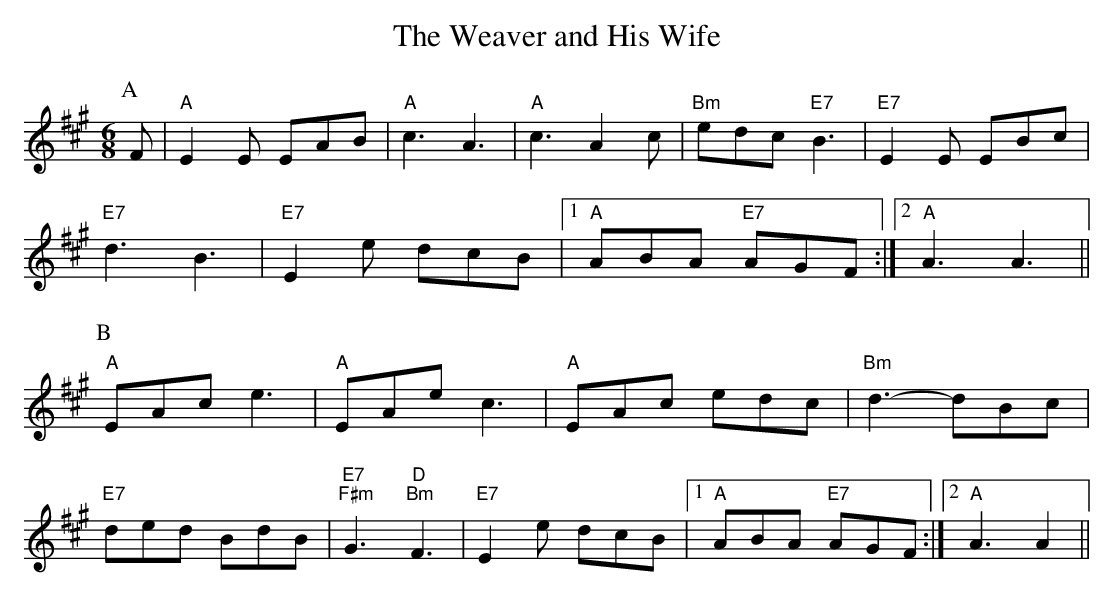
X:1
T:The Weaver and His Wife
M:6/8
K:A
P:A
F|"A"E2E EAB|"A"c3 A3|"A"c3 A2c|"Bm"edc "E7"B3|"E7"E2E EBc|
"E7"d3 B3|"E7"E2e dcB|1"A"ABA "E7"AGF:|2"A"A3 A3||
P:B
"A"EAc e3|"A"EAe c3|"A"EAc edc|"Bm"d3 -dBc|
"E7"ded BdB|"E7""F#m"G3 "D""Bm"F3|"E7"E2e dcB|1"A"ABA "E7"AGF:|2"A"A3 A2||
